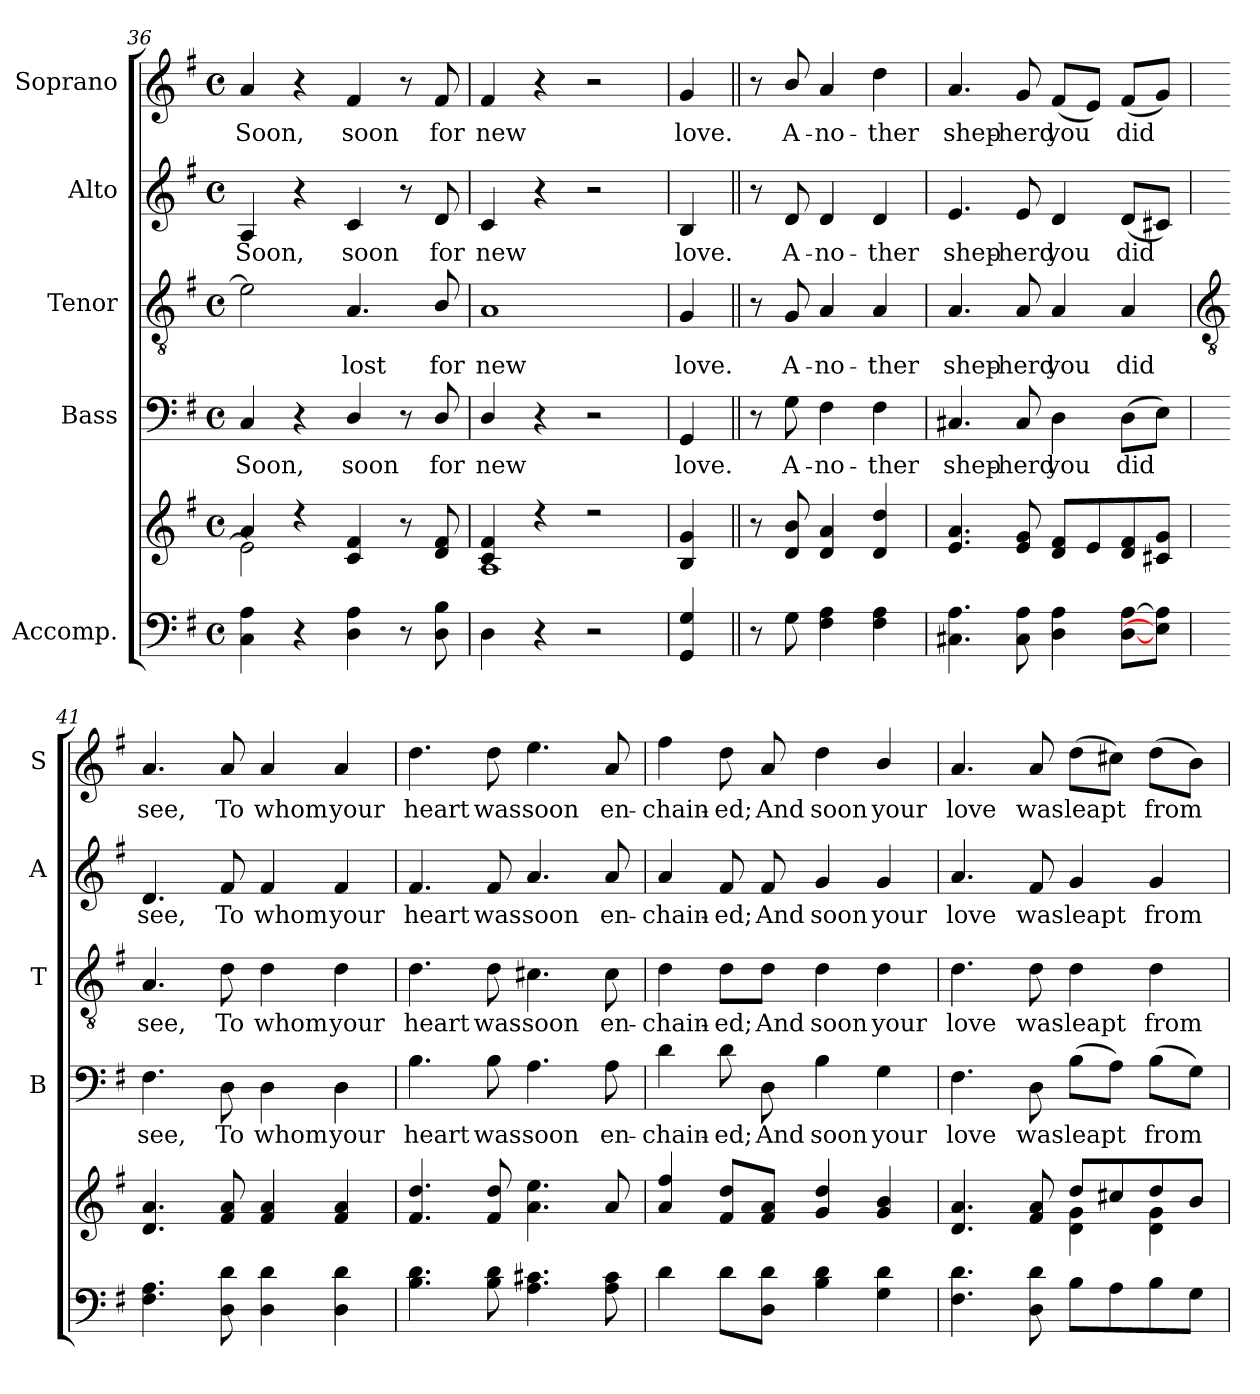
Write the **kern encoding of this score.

**kern	**kern	**kern	**text	**kern	**text	**kern	**text	**kern	**text
*part5	*part5	*part4	*part4	*part3	*part3	*part2	*part2	*part1	*part1
*staff6	*staff5	*staff4	*staff4	*staff3	*staff3	*staff2	*staff2	*staff1	*staff1
*I"Accomp.	*	*I"Bass	*	*I"Tenor	*	*I"Alto	*	*I"Soprano	*
*	*	*I'B	*	*I'T	*	*I'A	*	*I'S	*
*clefF4	*clefG2	*clefF4	*	*clefGv2	*	*clefG2	*	*clefG2	*
*k[f#]	*k[f#]	*k[f#]	*	*k[f#]	*	*k[f#]	*	*k[f#]	*
*G:	*G:	*G:	*	*G:	*	*G:	*	*G:	*
*M4/4	*M4/4	*M4/4	*	*M4/4	*	*M4/4	*	*M4/4	*
*met(c)	*met(c)	*met(c)	*	*met(c)	*	*met(c)	*	*met(c)	*
=36	=36	=36	=36	=36	=36	=36	=36	=36	=36
*	*^	*	*	*	*	*	*	*	*
!	!	!	!	!LO:LY:b	!	!	!	!LO:LY:b	!	!LO:LY:b
4C 4A	4a/	2e\]	4C	Soon,	2e]	.	4A	Soon,	4a	Soon,
4r	4r	.	4r	.	.	.	4r	.	4r	.
!	!	!	!	!LO:LY:b	!	!LO:LY:b	!	!LO:LY:b	!	!LO:LY:b
4D\ 4A\	4c/ 4f#/	2ryy	4D/	soon	4.A	lost	4c	soon	4f#	soon
8r	8r	.	8r	.	.	.	8r	.	8r	.
!	!	!	!	!LO:LY:b	!	!LO:LY:b	!	!LO:LY:b	!	!LO:LY:b
8D\ 8B\	8d/ 8f#/	.	8D/	for	8B/	for	8d	for	8f#	for
=37	=37	=37	=37	=37	=37	=37	=37	=37	=37	=37
!	!	!	!	!LO:LY:b	!	!LO:LY:b	!	!LO:LY:b	!	!LO:LY:b
4D	4c/ 4f#/	1A\	4D/	new	1A	new	4c	new	4f#	new
4r	4r	.	4r	.	.	.	4r	.	4r	.
2r	2r	.	2r	.	.	.	2r	.	2r	.
=38	=38	=38	=38	=38	=38	=38	=38	=38	=38	=38
!	!	!	!	!LO:LY:b	!	!LO:LY:b	!	!LO:LY:b	!	!LO:LY:b
4GG 4G	4B/ 4g/	4ryy	4GG	love.	4G	love.	4B	love.	4g	love.
=39||	=39||	=39||	=39||	=39||	=39||	=39||	=39||	=39||	=39||	=39||
8r	8r	2.ryy	8r	.	8r	.	8r	.	8r	.
!	!	!	!	!LO:LY:b	!	!LO:LY:b	!	!LO:LY:b	!	!LO:LY:b
8G	8d/ 8b/	.	8G	A-	8G	A-	8d	A-	8b/	A-
!	!	!	!	!LO:LY:b	!	!LO:LY:b	!	!LO:LY:b	!	!LO:LY:b
4F# 4A	4d/ 4a/	.	4F#	-no-	4A	-no-	4d	-no-	4a	-no-
!	!	!	!	!LO:LY:b	!	!LO:LY:b	!	!LO:LY:b	!	!LO:LY:b
4F# 4A	4d/ 4dd/	.	4F#	-ther	4A	-ther	4d	-ther	4dd	-ther
=40	=40	=40	=40	=40	=40	=40	=40	=40	=40	=40
!	!	!	!	!LO:LY:b	!	!LO:LY:b	!	!LO:LY:b	!	!LO:LY:b
4.C#X 4.A	4.e/ 4.a/	1ryy	4.C#X	shep-	4.A	shep-	4.e	shep-	4.a	shep-
!	!	!	!	!LO:LY:b	!	!LO:LY:b	!	!LO:LY:b	!	!LO:LY:b
8C# 8A	8e/ 8g/	.	8C#	-herd	8A	-herd	8e	-herd	8g	-herd
!	!	!	!	!LO:LY:b	!	!LO:LY:b	!	!LO:LY:b	!	!LO:LY:b
4D 4A	8d/ 8f#/L	.	4D	you	4A	you	4d	you	(<8f#L	you
.	8e/	.	.	.	.	.	.	.	8eJ)	.
!	!	!	!	!LO:LY:b	!	!LO:LY:b	!	!LO:LY:b	!	!LO:LY:b
[8D [8AL	8d/ 8f#/	.	(>8DL	did	4A	did	(<8dL	did	(<8f#L	did
8E] 8A]J	8c#X/ 8g/J	.	8EJ)	.	.	.	8c#XJ)	.	8gJ)	.
!!LO:LB:g=z
=41	=41	=41	=41	=41	=41	=41	=41	=41	=41	=41
*	*	*	*	*	*clefGv2	*	*	*	*	*
!	!	!	!	!LO:LY:b	!	!LO:LY:b	!	!LO:LY:b	!	!LO:LY:b
4.F# 4.A	4.d/ 4.a/	1ryy	4.F#	see,	4.A	see,	4.d	see,	4.a	see,
!	!	!	!	!LO:LY:b	!	!LO:LY:b	!	!LO:LY:b	!	!LO:LY:b
8D 8d	8f#/ 8a/	.	8D	To	8d	To	8f#	To	8a	To
!	!	!	!	!LO:LY:b	!	!LO:LY:b	!	!LO:LY:b	!	!LO:LY:b
4D 4d	4f#/ 4a/	.	4D	whom	4d	whom	4f#	whom	4a	whom
!	!	!	!	!LO:LY:b	!	!LO:LY:b	!	!LO:LY:b	!	!LO:LY:b
4D 4d	4f#/ 4a/	.	4D	your	4d	your	4f#	your	4a	your
=42	=42	=42	=42	=42	=42	=42	=42	=42	=42	=42
!	!	!	!	!LO:LY:b	!	!LO:LY:b	!	!LO:LY:b	!	!LO:LY:b
4.B 4.d	4.f#/ 4.dd/	1ryy	4.B	heart	4.d	heart	4.f#	heart	4.dd	heart
!	!	!	!	!LO:LY:b	!	!LO:LY:b	!	!LO:LY:b	!	!LO:LY:b
8B 8d	8f#/ 8dd/	.	8B	was	8d	was	8f#	was	8dd	was
!	!	!	!	!LO:LY:b	!	!LO:LY:b	!	!LO:LY:b	!	!LO:LY:b
4.A 4.c#X	4.a\ 4.ee\	.	4.A	soon	4.c#X	soon	4.a	soon	4.ee	soon
!	!	!	!	!LO:LY:b	!	!LO:LY:b	!	!LO:LY:b	!	!LO:LY:b
8A 8c#	8a/	.	8A	en-	8c#	en-	8a	en-	8a	en-
=43	=43	=43	=43	=43	=43	=43	=43	=43	=43	=43
!	!	!	!	!LO:LY:b	!	!LO:LY:b	!	!LO:LY:b	!	!LO:LY:b
4d	4a/ 4ff#/	1ryy	4d	-chain-	4d	-chain-	4a	-chain-	4ff#	-chain-
!	!	!	!	!LO:LY:b	!	!LO:LY:b	!	!LO:LY:b	!	!LO:LY:b
8dL	8f#/ 8dd/L	.	8d	-ed;	8d\L	-ed;	8f#	-ed;	8dd	-ed;
!	!	!	!	!LO:LY:b	!	!LO:LY:b	!	!LO:LY:b	!	!LO:LY:b
8D 8dJ	8f#/ 8a/J	.	8D	And	8d\J	And	8f#	And	8a	And
!	!	!	!	!LO:LY:b	!	!LO:LY:b	!	!LO:LY:b	!	!LO:LY:b
4B 4d	4g/ 4dd/	.	4B	soon	4d	soon	4g	soon	4dd	soon
!	!	!	!	!LO:LY:b	!	!LO:LY:b	!	!LO:LY:b	!	!LO:LY:b
4G 4d	4g/ 4b/	.	4G	your	4d	your	4g	your	4b/	your
=44	=44	=44	=44	=44	=44	=44	=44	=44	=44	=44
!	!	!	!	!LO:LY:b	!	!LO:LY:b	!	!LO:LY:b	!	!LO:LY:b
4.F# 4.d	4.d/ 4.a/	2ryy	4.F#	love	4.d	love	4.a	love	4.a	love
!	!	!	!	!LO:LY:b	!	!LO:LY:b	!	!LO:LY:b	!	!LO:LY:b
8D 8d	8f#/ 8a/	.	8D	was	8d	was	8f#	was	8a	was
!	!	!	!	!LO:LY:b	!	!LO:LY:b	!	!LO:LY:b	!	!LO:LY:b
8BL	8dd/L	4d\ 4g\	(>8BL	leapt	4d	leapt	4g	leapt	(>8ddL	leapt
8A	8cc#X/	.	8AJ)	.	.	.	.	.	8cc#XJ)	.
!	!	!	!	!LO:LY:b	!	!LO:LY:b	!	!LO:LY:b	!	!LO:LY:b
8B	8dd/	4d\ 4g\	(>8BL	from	4d	from	4g	from	(>8ddL	from
8GJ	8b/J	.	8GJ)	.	.	.	.	.	8bJ)	.
*	*v	*v	*	*	*	*	*	*	*	*
=	=	=	=	=	=	=	=	=	=
*-	*-	*-	*-	*-	*-	*-	*-	*-	*-
